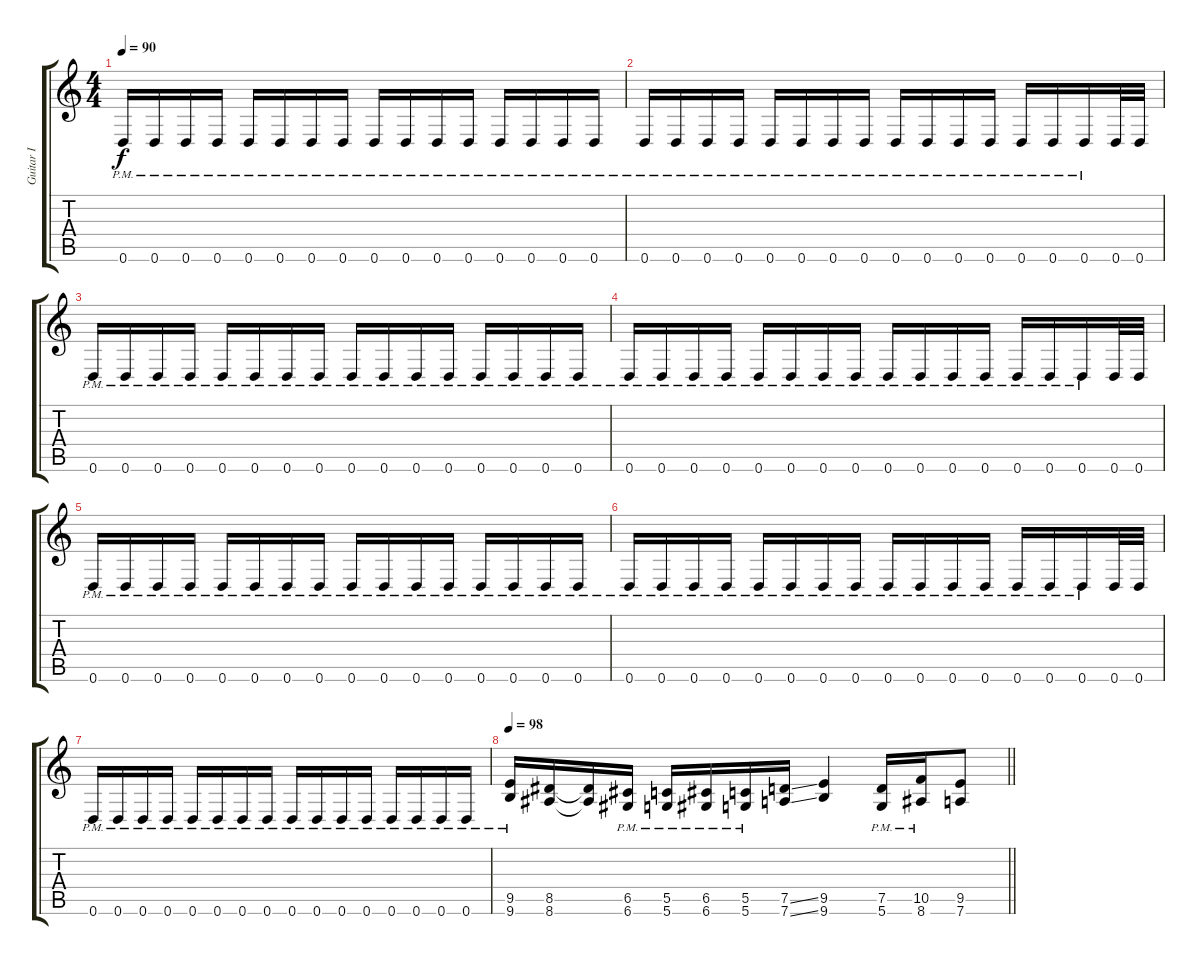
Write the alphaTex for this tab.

\track ("Guitar I" "Guitar I") {instrument overdrivenguitar}
\staff {score tabs}
\tuning (D4 A3 F3 C3 G2 D2) {hide}
\ts (4 4)
\tempo 90
\clef g2
\ks c
0.6{pm}.16{dy f} 0.6{pm}.16 0.6{pm}.16 0.6{pm}.16 0.6{pm}.16 0.6{pm}.16 0.6{pm}.16 0.6{pm}.16 0.6{pm}.16 0.6{pm}.16 0.6{pm}.16 0.6{pm}.16 0.6{pm}.16 0.6{pm}.16 0.6{pm}.16 0.6{pm}.16 |
0.6{pm}.16 0.6{pm}.16 0.6{pm}.16 0.6{pm}.16 0.6{pm}.16 0.6{pm}.16 0.6{pm}.16 0.6{pm}.16 0.6{pm}.16 0.6{pm}.16 0.6{pm}.16 0.6{pm}.16 0.6{pm}.16 0.6{pm}.16 0.6{pm}.16 0.6.32 0.6.32 |
0.6{pm}.16 0.6{pm}.16 0.6{pm}.16 0.6{pm}.16 0.6{pm}.16 0.6{pm}.16 0.6{pm}.16 0.6{pm}.16 0.6{pm}.16 0.6{pm}.16 0.6{pm}.16 0.6{pm}.16 0.6{pm}.16 0.6{pm}.16 0.6{pm}.16 0.6{pm}.16 |
0.6{pm}.16 0.6{pm}.16 0.6{pm}.16 0.6{pm}.16 0.6{pm}.16 0.6{pm}.16 0.6{pm}.16 0.6{pm}.16 0.6{pm}.16 0.6{pm}.16 0.6{pm}.16 0.6{pm}.16 0.6{pm}.16 0.6{pm}.16 0.6{pm}.16 0.6.32 0.6.32 |
0.6{pm}.16 0.6{pm}.16 0.6{pm}.16 0.6{pm}.16 0.6{pm}.16 0.6{pm}.16 0.6{pm}.16 0.6{pm}.16 0.6{pm}.16 0.6{pm}.16 0.6{pm}.16 0.6{pm}.16 0.6{pm}.16 0.6{pm}.16 0.6{pm}.16 0.6{pm}.16 |
0.6{pm}.16 0.6{pm}.16 0.6{pm}.16 0.6{pm}.16 0.6{pm}.16 0.6{pm}.16 0.6{pm}.16 0.6{pm}.16 0.6{pm}.16 0.6{pm}.16 0.6{pm}.16 0.6{pm}.16 0.6{pm}.16 0.6{pm}.16 0.6{pm}.16 0.6.32 0.6.32 |
0.6{pm}.16 0.6{pm}.16 0.6{pm}.16 0.6{pm}.16 0.6{pm}.16 0.6{pm}.16 0.6{pm}.16 0.6{pm}.16 0.6{pm}.16 0.6{pm}.16 0.6{pm}.16 0.6{pm}.16 0.6{pm}.16 0.6{pm}.16 0.6{pm}.16 0.6{pm}.16 |
\tempo 98
\barLineRight lightlight
(9.5{pm} 9.6{pm}).16 (8.5 8.6).16 (8.5{t} 8.6{t}).16 (6.5{pm} 6.6{pm}).16 (5.5{pm} 5.6{pm}).16 (6.5{pm} 6.6{pm}).16 (5.5{pm} 5.6{pm}).16 (7.5{ss} 7.6{ss}).16 (9.5 9.6).4 (7.5{pm} 5.6{pm}).16 (10.5{pm} 8.6{pm}).16 (9.5 7.6).8
